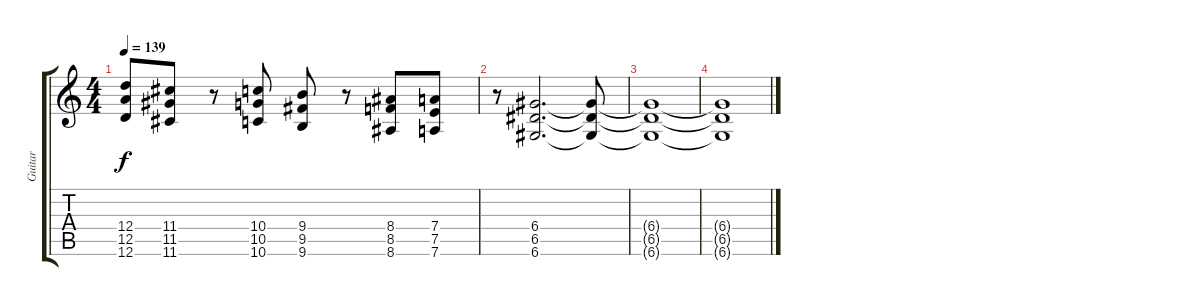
\track ("Guitar" "Guitar") {instrument overdrivenguitar}
\staff {score tabs}
\tuning (E4 B3 G3 D3 A2 D2) {hide}
\ts (4 4)
\tempo 139
\clef g2
\ks c
(12.4 12.5 12.6).8{dy f} (11.4 11.5 11.6).8 r.8 (10.4 10.5 10.6).8 (9.4 9.5 9.6).8 r.8 (8.4 8.5 8.6).8 (7.4 7.5 7.6).8 |
r.8 (6.4 6.5 6.6).2{d} (6.4{t} 6.5{t} 6.6{t}).8 |
(6.4{t} 6.5{t} 6.6{t}).1 |
(6.4{t} 6.5{t} 6.6{t}).1
